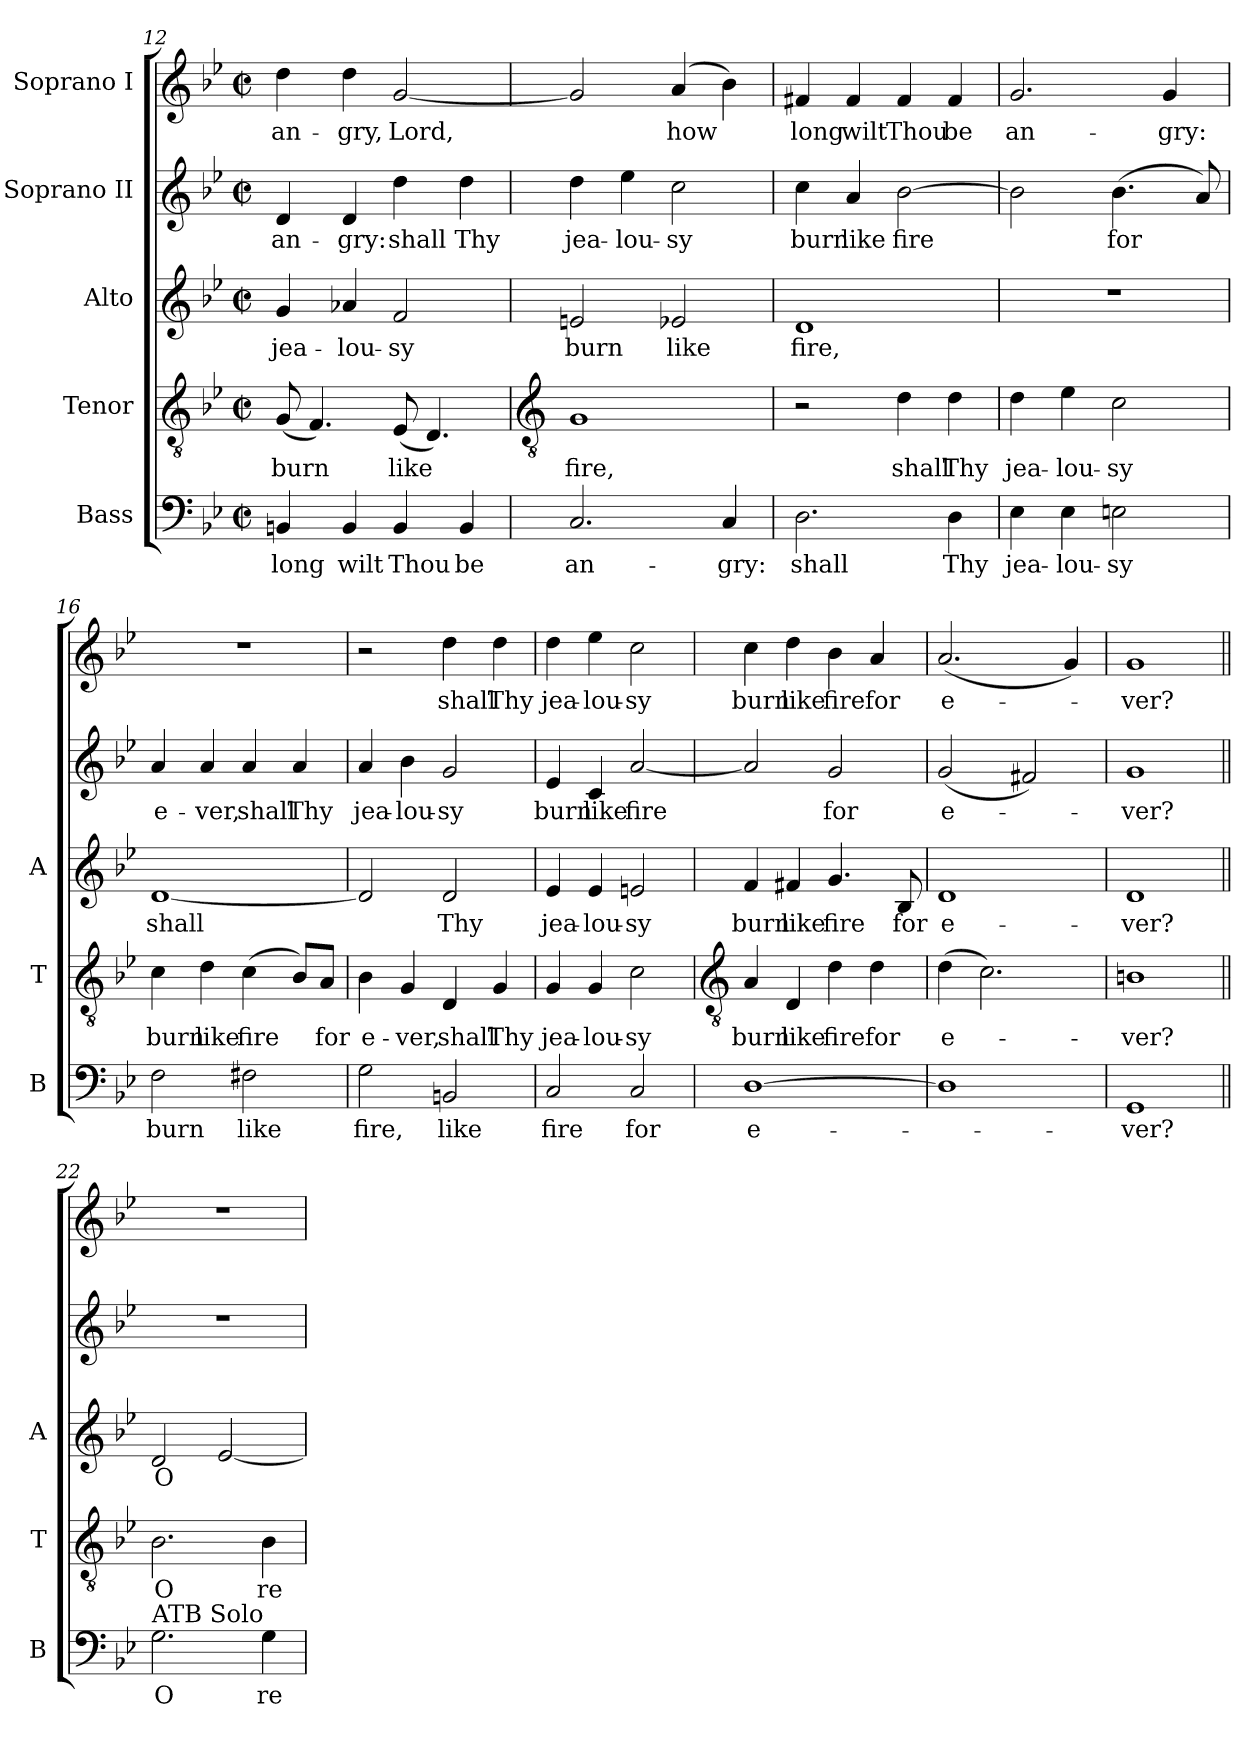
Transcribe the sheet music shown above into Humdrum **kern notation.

**kern	**text	**kern	**text	**kern	**text	**kern	**text	**kern	**text
*part5	*part5	*part4	*part4	*part3	*part3	*part2	*part2	*part1	*part1
*staff5	*staff5	*staff4	*staff4	*staff3	*staff3	*staff2	*staff2	*staff1	*staff1
*I"Bass	*	*I"Tenor	*	*I"Alto	*	*I"Soprano II	*	*I"Soprano I	*
*I'B	*	*I'T	*	*I'A	*	*	*	*	*
*clefF4	*	*clefGv2	*	*clefG2	*	*clefG2	*	*clefG2	*
*k[b-e-]	*	*k[b-e-]	*	*k[b-e-]	*	*k[b-e-]	*	*k[b-e-]	*
*M2/2	*	*M2/2	*	*M2/2	*	*M2/2	*	*M2/2	*
*met(c|)	*	*met(c|)	*	*met(c|)	*	*met(c|)	*	*met(c|)	*
=12	=12	=12	=12	=12	=12	=12	=12	=12	=12
!	!LO:LY:b	!	!LO:LY:b	!	!LO:LY:b	!	!LO:LY:b	!	!LO:LY:b
4BBn/	long	(<8G/	burn	4g/	jea-	4d/	an-	4dd\	an-
.	.	4.F/)	.	.	.	.	.	.	.
!	!LO:LY:b	!	!	!	!LO:LY:b	!	!LO:LY:b	!	!LO:LY:b
4BB/	wilt	.	.	4a-X/	-lou-	4d/	-gry:	4dd\	-gry,
!	!LO:LY:b	!	!LO:LY:b	!	!LO:LY:b	!	!LO:LY:b	!	!LO:LY:b
4BB/	Thou	(<8E-/	like	2f/	-sy	4dd\	shall	[2g/	Lord,
.	.	4.D/)	.	.	.	.	.	.	.
!	!LO:LY:b	!	!	!	!	!	!LO:LY:b	!	!
4BB/	be	.	.	.	.	4dd\	Thy	.	.
=13	=13	=13	=13	=13	=13	=13	=13	=13	=13
*	*	*clefGv2	*	*	*	*	*	*	*
!	!LO:LY:b	!	!LO:LY:b	!	!LO:LY:b	!	!LO:LY:b	!	!
2.C/	an-	1G	fire,	2en/	burn	4dd\	jea-	2g/]	.
!	!	!	!	!	!	!	!LO:LY:b	!	!
.	.	.	.	.	.	4ee-\	-lou-	.	.
!	!	!	!	!	!LO:LY:b	!	!LO:LY:b	!	!LO:LY:b
.	.	.	.	2e-X/	like	2cc\	-sy	(>4a/	how
!	!LO:LY:b	!	!	!	!	!	!	!	!
4C/	-gry:	.	.	.	.	.	.	4b-\)	.
!!LO:PB:g=z
=14	=14	=14	=14	=14	=14	=14	=14	=14	=14
!	!LO:LY:b	!	!	!	!LO:LY:b	!	!LO:LY:b	!	!LO:LY:b
2.D\	shall	2r	.	1d	fire,	4cc\	burn	4f#X/	long
!	!	!	!	!	!	!	!LO:LY:b	!	!LO:LY:b
.	.	.	.	.	.	4a/	like	4f#/	wilt
!	!	!	!LO:LY:b	!	!	!	!LO:LY:b	!	!LO:LY:b
.	.	4d\	shall	.	.	[2b-\	fire	4f#/	Thou
!	!LO:LY:b	!	!LO:LY:b	!	!	!	!	!	!LO:LY:b
4D\	Thy	4d\	Thy	.	.	.	.	4f#/	be
=15	=15	=15	=15	=15	=15	=15	=15	=15	=15
!	!LO:LY:b	!	!LO:LY:b	!	!	!	!	!	!LO:LY:b
4E-\	jea-	4d\	jea-	1r	.	2b-\]	.	2.g/	an-
!	!LO:LY:b	!	!LO:LY:b	!	!	!	!	!	!
4E-\	-lou-	4e-\	-lou-	.	.	.	.	.	.
!	!LO:LY:b	!	!LO:LY:b	!	!	!	!LO:LY:b	!	!
2En\	-sy	2c\	-sy	.	.	(>4.b-\	for	.	.
!	!	!	!	!	!	!	!	!	!LO:LY:b
.	.	.	.	.	.	.	.	4g/	-gry:
.	.	.	.	.	.	8a/)	.	.	.
=16	=16	=16	=16	=16	=16	=16	=16	=16	=16
!	!LO:LY:b	!	!LO:LY:b	!	!LO:LY:b	!	!LO:LY:b	!	!
2F\	burn	4c\	burn	[1d	shall	4a/	e-	1r	.
!	!	!	!LO:LY:b	!	!	!	!LO:LY:b	!	!
.	.	4d\	like	.	.	4a/	-ver,	.	.
!	!LO:LY:b	!	!LO:LY:b	!	!	!	!LO:LY:b	!	!
2F#X\	like	(>4c\	fire	.	.	4a/	shall	.	.
!	!	!	!	!	!	!	!LO:LY:b	!	!
.	.	8B-/L)	.	.	.	4a/	Thy	.	.
!	!	!	!LO:LY:b	!	!	!	!	!	!
.	.	8A/J	for	.	.	.	.	.	.
=17	=17	=17	=17	=17	=17	=17	=17	=17	=17
!	!LO:LY:b	!	!LO:LY:b	!	!	!	!LO:LY:b	!	!
2G\	fire,	4B-\	e-	2d/]	.	4a/	jea-	2r	.
!	!	!	!LO:LY:b	!	!	!	!LO:LY:b	!	!
.	.	4G/	-ver,	.	.	4b-\	-lou-	.	.
!	!LO:LY:b	!	!LO:LY:b	!	!LO:LY:b	!	!LO:LY:b	!	!LO:LY:b
2BBn/	like	4D/	shall	2d/	Thy	2g/	-sy	4dd\	shall
!	!	!	!LO:LY:b	!	!	!	!	!	!LO:LY:b
.	.	4G/	Thy	.	.	.	.	4dd\	Thy
=18	=18	=18	=18	=18	=18	=18	=18	=18	=18
!	!LO:LY:b	!	!LO:LY:b	!	!LO:LY:b	!	!LO:LY:b	!	!LO:LY:b
2C/	fire	4G/	jea-	4e-/	jea-	4e-/	burn	4dd\	jea-
!	!	!	!LO:LY:b	!	!LO:LY:b	!	!LO:LY:b	!	!LO:LY:b
.	.	4G/	-lou-	4e-/	-lou-	4c/	like	4ee-\	-lou-
!	!LO:LY:b	!	!LO:LY:b	!	!LO:LY:b	!	!LO:LY:b	!	!LO:LY:b
2C/	for	2c\	-sy	2en/	-sy	[2a/	fire	2cc\	-sy
!!LO:LB:g=z
=19	=19	=19	=19	=19	=19	=19	=19	=19	=19
*	*	*clefGv2	*	*	*	*	*	*	*
!	!LO:LY:b	!	!LO:LY:b	!	!LO:LY:b	!	!	!	!LO:LY:b
[1D	e-	4A/	burn	4f/	burn	2a/]	.	4cc\	burn
!	!	!	!LO:LY:b	!	!LO:LY:b	!	!	!	!LO:LY:b
.	.	4D/	like	4f#X/	like	.	.	4dd\	like
!	!	!	!LO:LY:b	!	!LO:LY:b	!	!LO:LY:b	!	!LO:LY:b
.	.	4d\	fire	4.g/	fire	2g/	for	4b-\	fire
!	!	!	!LO:LY:b	!	!	!	!	!	!LO:LY:b
.	.	4d\	for	.	.	.	.	4a/	for
!	!	!	!	!	!LO:LY:b	!	!	!	!
.	.	.	.	8B-/	for	.	.	.	.
=20	=20	=20	=20	=20	=20	=20	=20	=20	=20
!	!	!	!LO:LY:b	!	!LO:LY:b	!	!LO:LY:b	!	!LO:LY:b
1D]	.	(>4d\	e-	1d	e-	(<2g/	e-	(<2.a/	e-
.	.	2.c\)	.	.	.	.	.	.	.
.	.	.	.	.	.	2f#X/)	.	.	.
.	.	.	.	.	.	.	.	4g/)	.
=21	=21	=21	=21	=21	=21	=21	=21	=21	=21
!	!LO:LY:b	!	!LO:LY:b	!	!LO:LY:b	!	!LO:LY:b	!	!LO:LY:b
1GG	-ver?	1Bn	ver?	1d	-ver?	1g	ver?	1g	ver?
=22||	=22||	=22||	=22||	=22||	=22||	=22||	=22||	=22||	=22||
!LO:TX:a:t=ATB Solo	!	!	!	!	!	!	!	!	!
!	!LO:LY:b	!	!LO:LY:b	!	!LO:LY:b	!	!	!	!
2.G\	O	2.B-\	O	2d/	O	1r	.	1r	.
.	.	.	.	[2e-/	.	.	.	.	.
!	!LO:LY:b	!	!LO:LY:b	!	!	!	!	!	!
4G\	re-	4B-\	re-	.	.	.	.	.	.
=	=	=	=	=	=	=	=	=	=
*-	*-	*-	*-	*-	*-	*-	*-	*-	*-
